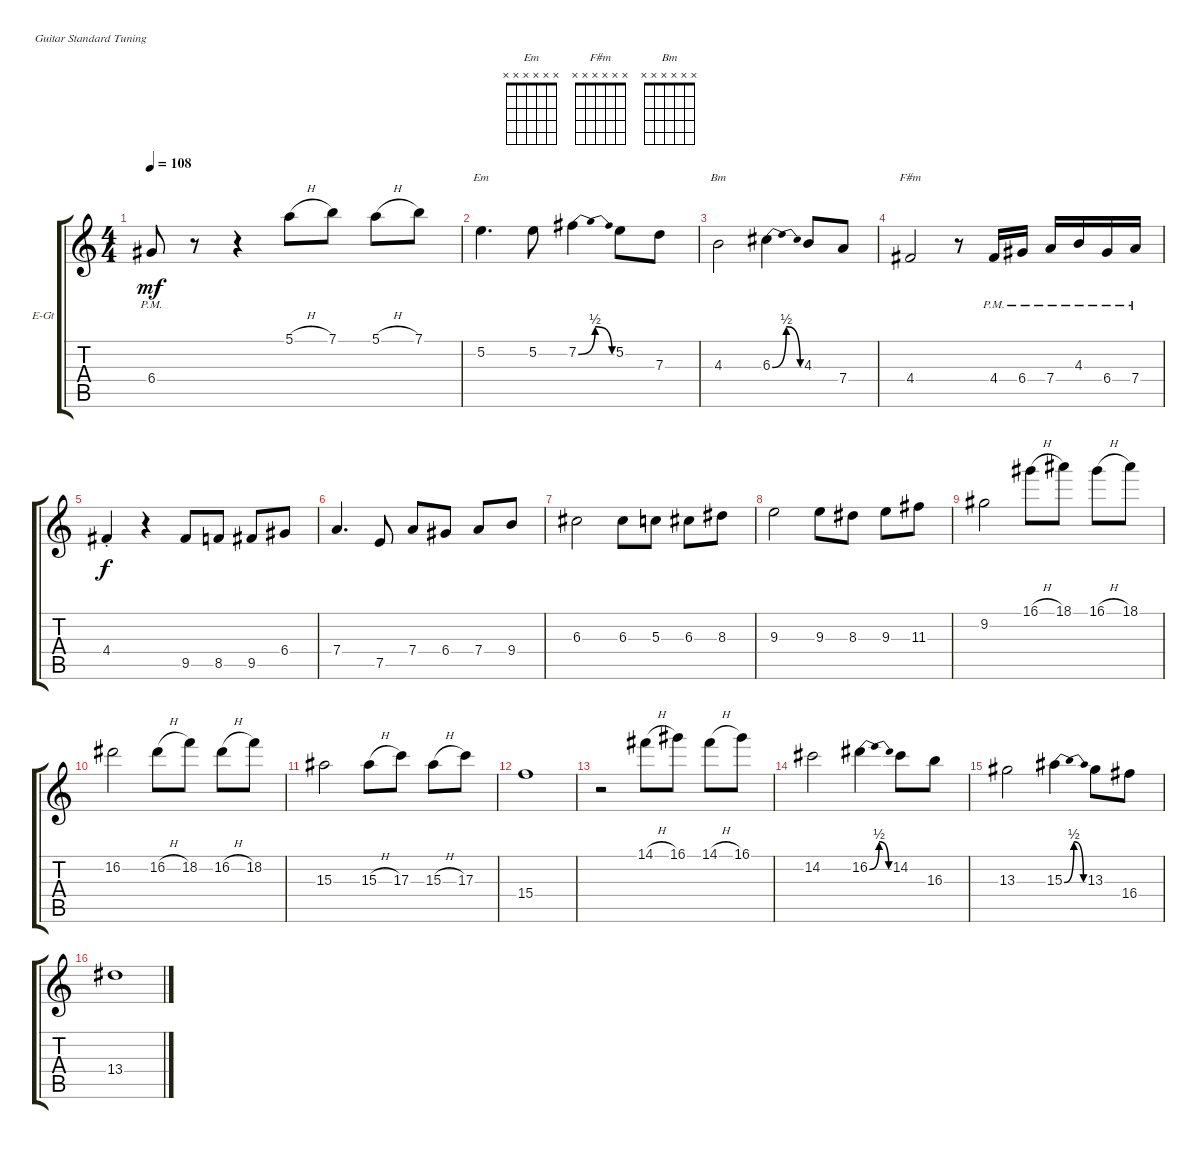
\bracketExtendMode groupsimilarinstruments
\firstSystemTrackNameOrientation horizontal
\otherSystemsTrackNameOrientation horizontal
\track ("Gt 1" "E-Gt") {instrument overdrivenguitar}
\staff {score tabs}
\tuning (E4 B3 G3 D3 A2 E2)
\chord ("Em" x x x x x x)
\chord ("F#m" x x x x x x)
\chord ("Bm" x x x x x x)
\ts (4 4)
\tempo 108
\clef g2
\ks c
6.4{pm}.8{dy mf} r.8 r.4 5.1{h}.8 7.1.8 5.1{h}.8 7.1.8 |
5.2.4{d ch "Em"} 5.2.8 7.2{be (bendrelease 0 0 30 2 30 2 60 0)}.4 5.2.8 7.3.8 |
4.3.2{ch "Bm"} 6.3{be (bendrelease 0 0 30 2 30 2 60 0)}.4 4.3.8 7.4.8 |
4.4.2{ch "F#m"} r.8 4.4{pm}.16 6.4{pm}.16 7.4{pm}.16 4.3{pm}.16 6.4{pm}.16 7.4{pm}.16 |
4.4{st}.4{dy f} r.4 9.5.8 8.5.8 9.5.8 6.4.8 |
7.4.4{d} 7.5.8 7.4.8 6.4.8 7.4.8 9.4.8 |
6.3.2 6.3.8 5.3.8 6.3.8 8.3.8 |
9.3.2 9.3.8 8.3.8 9.3.8 11.3.8 |
9.2.2 16.1{h}.8 18.1.8 16.1{h}.8 18.1.8 |
16.2.2 16.2{h}.8 18.2.8 16.2{h}.8 18.2.8 |
15.3.2 15.3{h}.8 17.3.8 15.3{h}.8 17.3.8 |
15.4.1 |
r.2 14.1{h}.8 16.1.8 14.1{h}.8 16.1.8 |
14.2.2 16.2{be (bendrelease 0 0 30 2 30 2 60 0)}.4 14.2.8 16.3.8 |
13.3.2 15.3{be (bendrelease 0 0 30 2 30 2 60 0)}.4 13.3.8 16.4.8 |
13.4.1
